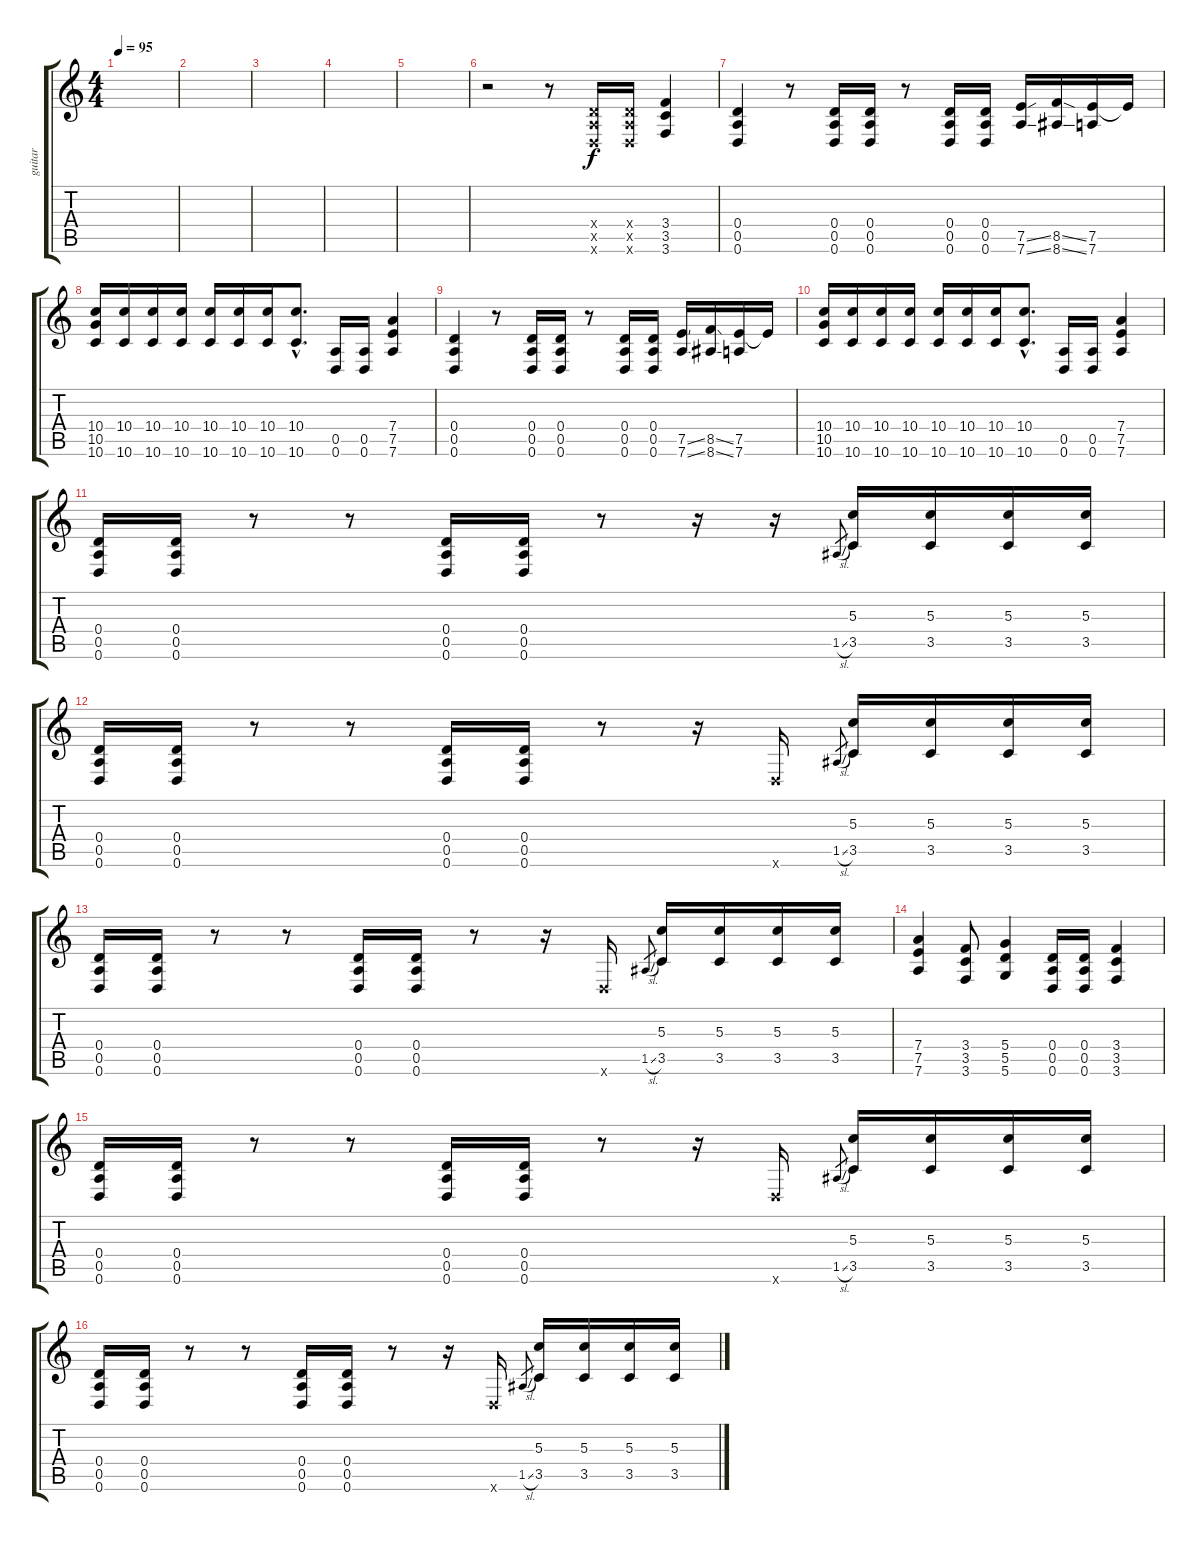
\track ("guitar" "guitar") {instrument acousticguitarnylon}
\staff {score tabs}
\tuning (E4 B3 G3 D3 A2 D2) {hide}
\ts (4 4)
\tempo 95
\clef g2
\ks c
|
|
|
|
|
r.2 r.8 (0.4{x} 0.5{x} 0.6{x}).16 (0.4{x} 0.5{x} 0.6{x}).16 (3.4 3.5 3.6).4 |
(0.4 0.5 0.6).4 r.8 (0.4 0.5 0.6).16 (0.4 0.5 0.6).16 r.8 (0.4 0.5 0.6).16 (0.4 0.5 0.6).16 (7.5{ss} 7.6{ss}).16 (8.5{ss} 8.6{ss}).16 (7.5 7.6).16 7.5{t}.16 |
(10.4 10.5 10.6).16 (10.4 10.6).16 (10.4 10.6).16 (10.4 10.6).16 (10.4 10.6).16 (10.4 10.6).16 (10.4 10.6).16 (10.4{hac} 10.6{hac}).8{d} (0.5 0.6).16 (0.5 0.6).16 (7.4 7.5 7.6).4 |
(0.4 0.5 0.6).4 r.8 (0.4 0.5 0.6).16 (0.4 0.5 0.6).16 r.8 (0.4 0.5 0.6).16 (0.4 0.5 0.6).16 (7.5{ss} 7.6{ss}).16 (8.5{ss} 8.6{ss}).16 (7.5 7.6).16 7.5{t}.16 |
(10.4 10.5 10.6).16 (10.4 10.6).16 (10.4 10.6).16 (10.4 10.6).16 (10.4 10.6).16 (10.4 10.6).16 (10.4 10.6).16 (10.4{hac} 10.6{hac}).8{d} (0.5 0.6).16 (0.5 0.6).16 (7.4 7.5 7.6).4 |
(0.4 0.5 0.6).16 (0.4 0.5 0.6).16 r.8 r.8 (0.4 0.5 0.6).16 (0.4 0.5 0.6).16 r.8 r.16 r.16 1.5{sl}.8{gr} (5.3 3.5).16 (5.3 3.5).16 (5.3 3.5).16 (5.3 3.5).16 |
(0.4 0.5 0.6).16 (0.4 0.5 0.6).16 r.8 r.8 (0.4 0.5 0.6).16 (0.4 0.5 0.6).16 r.8 r.16 0.6{x}.16 1.5{sl}.8{gr} (5.3 3.5).16 (5.3 3.5).16 (5.3 3.5).16 (5.3 3.5).16 |
(0.4 0.5 0.6).16 (0.4 0.5 0.6).16 r.8 r.8 (0.4 0.5 0.6).16 (0.4 0.5 0.6).16 r.8 r.16 0.6{x}.16 1.5{sl}.8{gr} (5.3 3.5).16 (5.3 3.5).16 (5.3 3.5).16 (5.3 3.5).16 |
(7.4 7.5 7.6).4 (3.4 3.5 3.6).8 (5.4 5.5 5.6).4 (0.4 0.5 0.6).16 (0.4 0.5 0.6).16 (3.4 3.5 3.6).4 |
(0.4 0.5 0.6).16 (0.4 0.5 0.6).16 r.8 r.8 (0.4 0.5 0.6).16 (0.4 0.5 0.6).16 r.8 r.16 0.6{x}.16 1.5{sl}.8{gr} (5.3 3.5).16 (5.3 3.5).16 (5.3 3.5).16 (5.3 3.5).16 |
(0.4 0.5 0.6).16 (0.4 0.5 0.6).16 r.8 r.8 (0.4 0.5 0.6).16 (0.4 0.5 0.6).16 r.8 r.16 0.6{x}.16 1.5{sl}.8{gr} (5.3 3.5).16 (5.3 3.5).16 (5.3 3.5).16 (5.3 3.5).16
